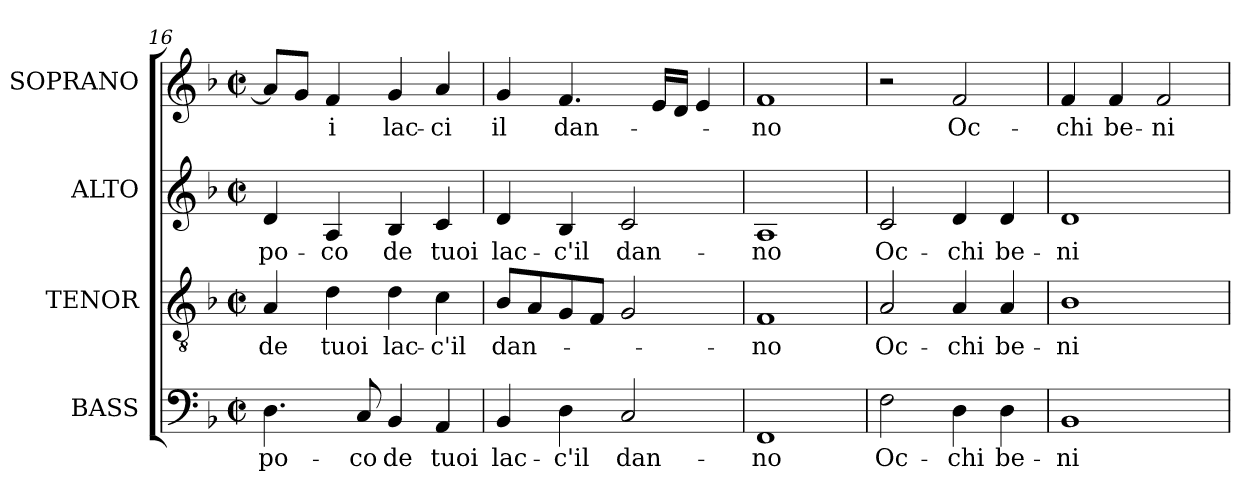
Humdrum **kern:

**kern	**text	**kern	**text	**kern	**text	**kern	**text
*part4	*part4	*part3	*part3	*part2	*part2	*part1	*part1
*staff4	*staff4	*staff3	*staff3	*staff2	*staff2	*staff1	*staff1
*I"BASS	*	*I"TENOR	*	*I"ALTO	*	*I"SOPRANO	*
*I'B.	*	*I'T.	*	*I'A.	*	*I'S.	*
!!LO:LB:g=z
*clefF4	*	*clefGv2	*	*clefG2	*	*clefG2	*
*	*	*ITrd7c12	*	*	*	*	*
*k[b-]	*	*k[b-]	*	*k[b-]	*	*k[b-]	*
*F:	*	*F:	*	*F:	*	*F:	*
*M2/2	*	*M2/2	*	*M2/2	*	*M2/2	*
*met(c|)	*	*met(c|)	*	*met(c|)	*	*met(c|)	*
=16	=16	=16	=16	=16	=16	=16	=16
!	!LO:LY:b:color=#000000	!	!	!	!	!	!
!	!	!	!LO:LY:b:color=#000000	!	!	!	!
!	!	!	!	!	!LO:LY:b:color=#000000	!	!
4.Di\	po-	4AAi/	de	4di/	po-	8ai/L]	.
.	.	.	.	.	.	8gi/J	.
!	!	!	!LO:LY:b:color=#000000	!	!	!	!
!	!	!	!	!	!LO:LY:b:color=#000000	!	!
!	!	!	!	!	!	!	!LO:LY:b:color=#000000
.	.	4Di\	tuoi	4Ai/	-co	4fi/	-i
!	!LO:LY:b:color=#000000	!	!	!	!	!	!
8Ci/	-co	.	.	.	.	.	.
!	!LO:LY:b:color=#000000	!	!	!	!	!	!
!	!	!	!LO:LY:b:color=#000000	!	!	!	!
!	!	!	!	!	!LO:LY:b:color=#000000	!	!
!	!	!	!	!	!	!	!LO:LY:b:color=#000000
4BB-i/	de	4Di\	lac-	4B-i/	de	4gi/	lac-
!	!LO:LY:b:color=#000000	!	!	!	!	!	!
!	!	!	!LO:LY:b:color=#000000	!	!	!	!
!	!	!	!	!	!LO:LY:b:color=#000000	!	!
!	!	!	!	!	!	!	!LO:LY:b:color=#000000
4AAi/	tuoi	4Ci\	-c'il	4ci/	tuoi	4ai/	-ci
=17	=17	=17	=17	=17	=17	=17	=17
!	!LO:LY:b:color=#000000	!	!	!	!	!	!
!	!	!	!LO:LY:b:color=#000000	!	!	!	!
!	!	!	!	!	!LO:LY:b:color=#000000	!	!
!	!	!	!	!	!	!	!LO:LY:b:color=#000000
4BB-i/	lac-	8BB-i/L	dan-	4di/	lac-	4gi/	il
.	.	8AAi/	.	.	.	.	.
!	!LO:LY:b:color=#000000	!	!	!	!	!	!
!	!	!	!	!	!LO:LY:b:color=#000000	!	!
!	!	!	!	!	!	!	!LO:LY:b:color=#000000
4Di\	-c'il	8GGi/	.	4B-i/	-c'il	4.fi/	dan-
.	.	8FFi/J	.	.	.	.	.
!	!LO:LY:b:color=#000000	!	!	!	!	!	!
!	!	!	!	!	!LO:LY:b:color=#000000	!	!
2Ci/	dan-	2GGi/	.	2ci/	dan-	.	.
.	.	.	.	.	.	16ei/LL	.
.	.	.	.	.	.	16di/JJ	.
.	.	.	.	.	.	4ei/	.
=18	=18	=18	=18	=18	=18	=18	=18
!	!LO:LY:b:color=#000000	!	!	!	!	!	!
!	!	!	!LO:LY:b:color=#000000	!	!	!	!
!	!	!	!	!	!LO:LY:b:color=#000000	!	!
!	!	!	!	!	!	!	!LO:LY:b:color=#000000
1FFi	-no	1FFi	-no	1Ai	-no	1fi	-no
=19	=19	=19	=19	=19	=19	=19	=19
!	!LO:LY:b:color=#000000	!	!	!	!	!	!
!	!	!	!LO:LY:b:color=#000000	!	!	!	!
!	!	!	!	!	!LO:LY:b:color=#000000	!	!
2Fi\	Oc-	2AAi/	Oc-	2ci/	Oc-	2r	.
!	!LO:LY:b:color=#000000	!	!	!	!	!	!
!	!	!	!LO:LY:b:color=#000000	!	!	!	!
!	!	!	!	!	!LO:LY:b:color=#000000	!	!
!	!	!	!	!	!	!	!LO:LY:b:color=#000000
4Di\	-chi	4AAi/	-chi	4di/	-chi	2fi/	Oc-
!	!LO:LY:b:color=#000000	!	!	!	!	!	!
!	!	!	!LO:LY:b:color=#000000	!	!	!	!
!	!	!	!	!	!LO:LY:b:color=#000000	!	!
4Di\	be-	4AAi/	be-	4di/	be-	.	.
=20	=20	=20	=20	=20	=20	=20	=20
!	!LO:LY:b:color=#000000	!	!	!	!	!	!
!	!	!	!LO:LY:b:color=#000000	!	!	!	!
!	!	!	!	!	!LO:LY:b:color=#000000	!	!
!	!	!	!	!	!	!	!LO:LY:b:color=#000000
1BB-i	-ni-	1BB-i	-ni-	1di	-ni-	4fi/	-chi
!	!	!	!	!	!	!	!LO:LY:b:color=#000000
.	.	.	.	.	.	4fi/	be-
!	!	!	!	!	!	!	!LO:LY:b:color=#000000
.	.	.	.	.	.	2fi/	-ni-
=	=	=	=	=	=	=	=
*-	*-	*-	*-	*-	*-	*-	*-
